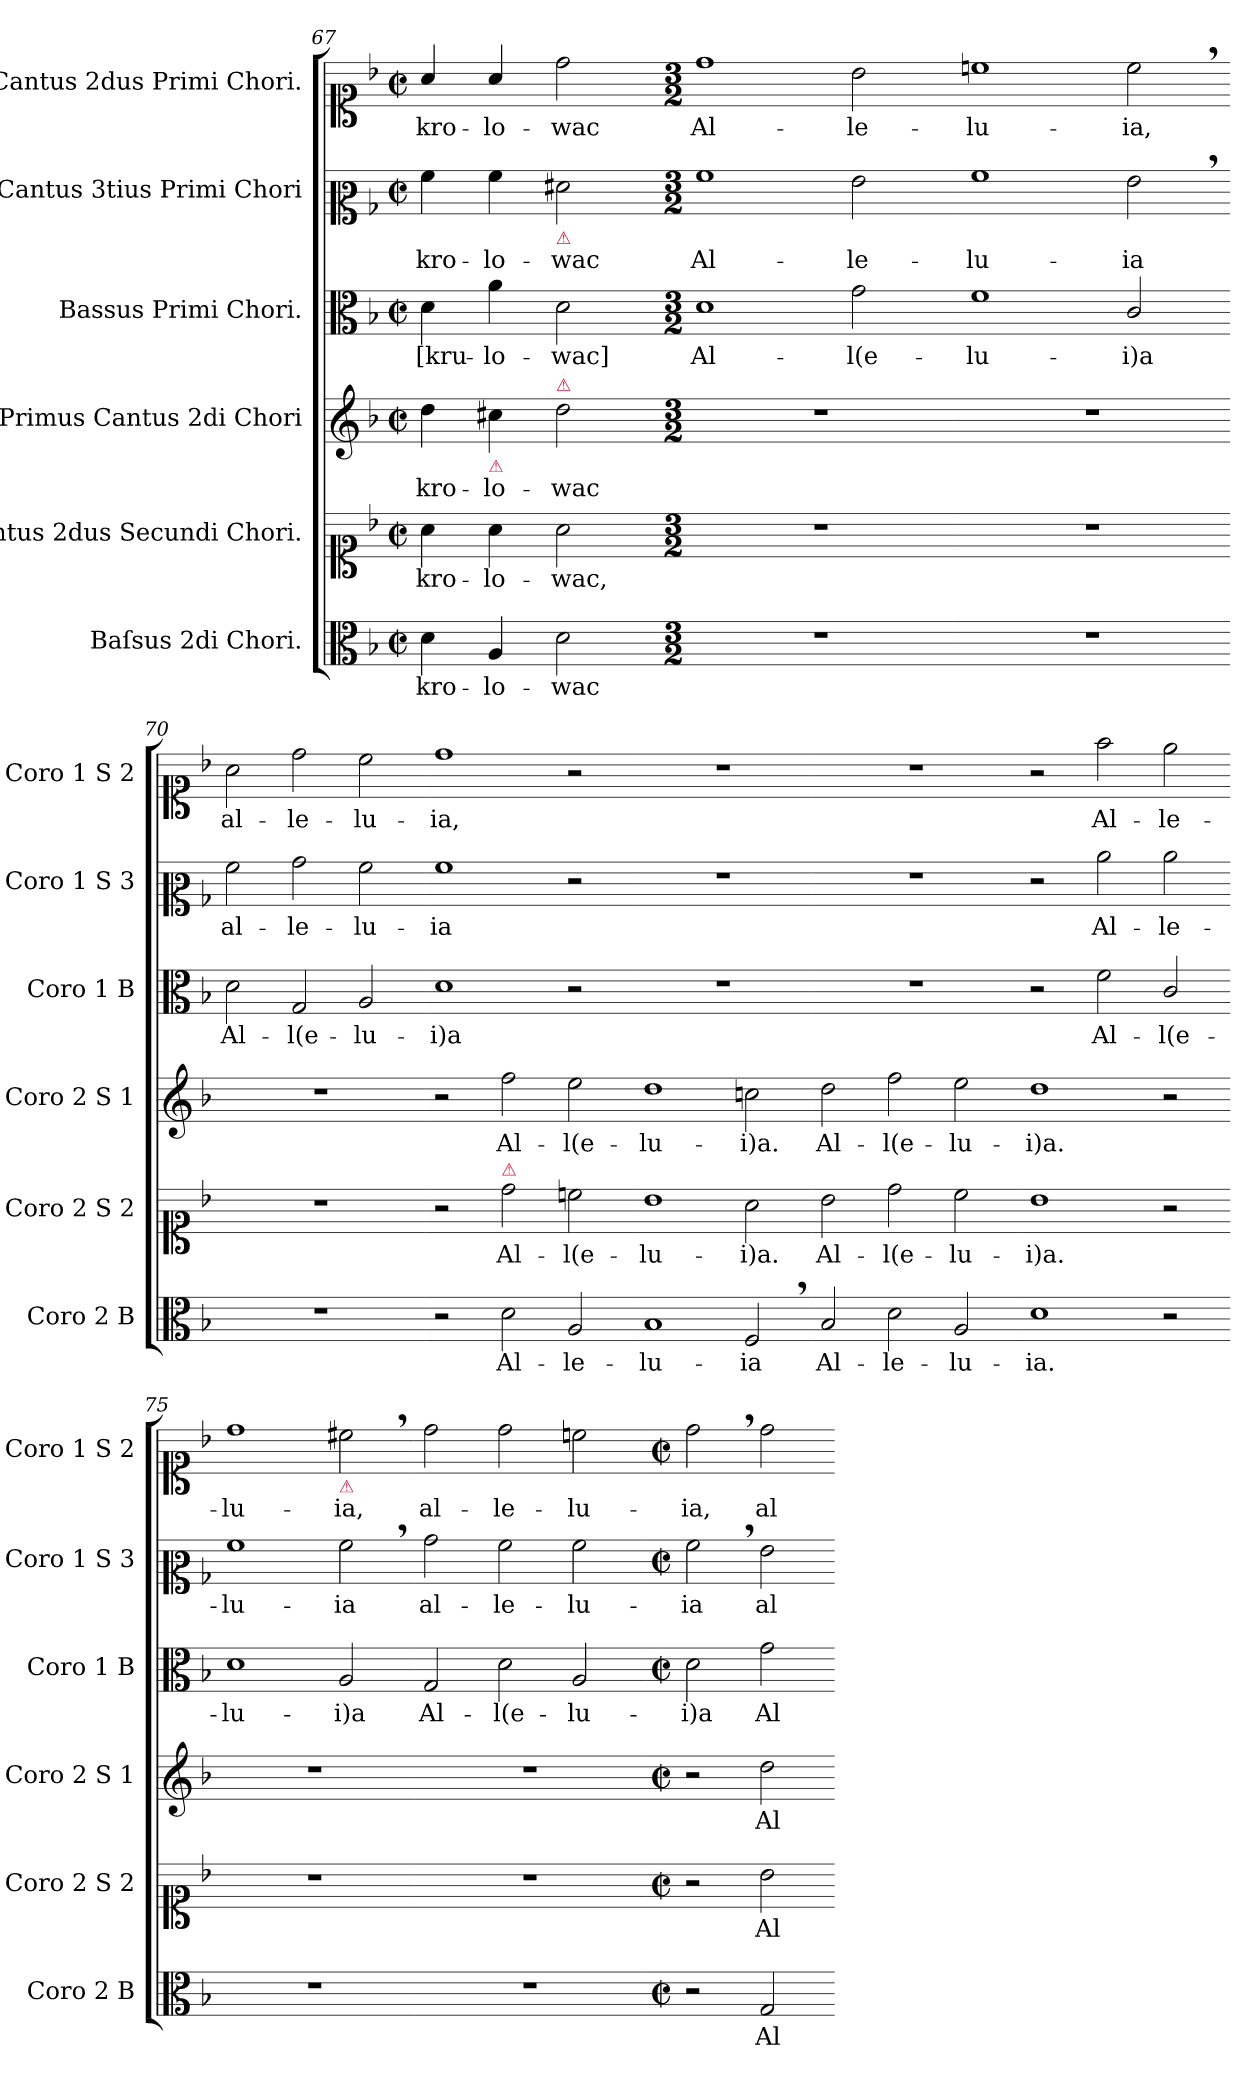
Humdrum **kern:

**kern	**text	**kern	**text	**kern	**text	**kern	**text	**kern	**text	**kern	**text
*part6	*part6	*part5	*part5	*part4	*part4	*part3	*part3	*part2	*part2	*part1	*part1
*staff6	*staff6	*staff5	*staff5	*staff4	*staff4	*staff3	*staff3	*staff2	*staff2	*staff1	*staff1
*I"Baſsus 2di Chori.	*	*I"Cantus 2dus Secundi Chori.	*	*I"Primus Cantus 2di Chori	*	*I"Bassus Primi Chori.	*	*I"Cantus 3tius Primi Chori	*	*I"Cantus 2dus Primi Chori.	*
*I'Coro 2 B	*	*I'Coro 2 S 2	*	*I'Coro 2 S 1	*	*I'Coro 1 B	*	*I'Coro 1 S 3	*	*I'Coro 1 S 2	*
*clefC3	*	*clefC1	*	*clefG2	*	*clefC3	*	*clefC2	*	*clefC1	*
*k[b-]	*	*k[b-]	*	*k[b-]	*	*k[b-]	*	*k[b-]	*	*k[b-]	*
*M2/2	*	*M2/2	*	*M2/2	*	*M2/2	*	*M2/2	*	*M2/2	*
*met(c|)	*	*met(c|)	*	*met(c|)	*	*met(c|)	*	*met(c|)	*	*met(c|)	*
=67	=67	=67	=67	=67	=67	=67	=67	=67	=67	=67	=67
!	!LO:LY:i	!	!LO:LY:i	!	!LO:LY:i	!	!	!	!	!	!
4d\	kro-	4a\	kro-	4dd\	kro-	4d\	[kru-	4a\	kro-	4a/	kro-
!	!	!	!	!LO:TX:b:color=crimson:t=⚠	!	!	!	!	!	!	!
!	!LO:LY:i	!	!LO:LY:i	!	!LO:LY:i	!	!	!	!	!	!
4A/	-lo-	4a\	-lo-	4cc#X\	-lo-	4a\	-lo-	4a\	-lo-	4a/	-lo-
!	!	!	!	!	!	!	!	!LO:TX:b:color=crimson:t=⚠	!	!	!
!	!	!	!	!LO:TX:a:color=crimson:t=⚠	!	!	!	!	!	!	!
!	!LO:LY:i	!	!LO:LY:i	!	!LO:LY:i	!	!	!	!	!	!
2d\	-wac	2a\	-wac,	2dd\	-wac	2d\	-wac]	2f#X\	-wac	2dd\	-wac
=68-	=68-	=68-	=68-	=68-	=68-	=68-	=68-	=68-	=68-	=68-	=68-
*M3/2	*	*M3/2	*	*M3/2	*	*M3/2	*	*M3/2	*	*M3/2	*
1.r	.	1.r	.	1.r	.	1d	Al-	1a	Al-	1dd	Al-
.	.	.	.	.	.	2g\	-l(e-	2g\	-le-	2b-\	-le-
=69-	=69-	=69-	=69-	=69-	=69-	=69-	=69-	=69-	=69-	=69-	=69-
1.r	.	1.r	.	1.r	.	1f	-lu-	1a	-lu-	1ccn	-lu-
.	.	.	.	.	.	2c/	-i)a	2g,<\	-ia	2cc,<\	-ia,
=70-	=70-	=70-	=70-	=70-	=70-	=70-	=70-	=70-	=70-	=70-	=70-
1.r	.	1.r	.	1.r	.	2d\	Al-	2a\	al-	2a\	al-
.	.	.	.	.	.	2G/	-l(e-	2b-\	-le-	2dd\	-le-
.	.	.	.	.	.	2A/	-lu-	2a\	-lu-	2cc\	-lu-
=71-	=71-	=71-	=71-	=71-	=71-	=71-	=71-	=71-	=71-	=71-	=71-
2r	.	2r	.	2r	.	1d	-i)a	1a	-ia	1dd	-ia,
!	!	!LO:TX:a:color=crimson:t=⚠	!	!	!	!	!	!	!	!	!
2d\	Al-	2dd\	Al-	2ff\	Al-	.	.	.	.	.	.
2A/	-le-	2ccn\	-l(e-	2ee\	-l(e-	2r	.	2r	.	2r	.
=72-	=72-	=72-	=72-	=72-	=72-	=72-	=72-	=72-	=72-	=72-	=72-
1B-	-lu-	1b-	-lu-	1dd	-lu-	1.r	.	1.r	.	1.r	.
2F,</	-ia	2a\	-i)a.	2ccn\	-i)a.	.	.	.	.	.	.
=73-	=73-	=73-	=73-	=73-	=73-	=73-	=73-	=73-	=73-	=73-	=73-
2B-/	Al-	2b-\	Al-	2dd\	Al-	1.r	.	1.r	.	1.r	.
2d\	-le-	2dd\	-l(e-	2ff\	-l(e-	.	.	.	.	.	.
2A/	-lu-	2cc\	-lu-	2ee\	-lu-	.	.	.	.	.	.
=74-	=74-	=74-	=74-	=74-	=74-	=74-	=74-	=74-	=74-	=74-	=74-
1d	-ia.	1b-	-i)a.	1dd	-i)a.	2r	.	2r	.	2r	.
.	.	.	.	.	.	2f\	Al-	2cc\	Al-	2ff\	Al-
2r	.	2r	.	2r	.	2c/	-l(e-	2cc\	-le-	2ee\	-le-
=75-	=75-	=75-	=75-	=75-	=75-	=75-	=75-	=75-	=75-	=75-	=75-
1.r	.	1.r	.	1.r	.	1d	-lu-	1a	-lu-	1dd	-lu-
!	!	!	!	!	!	!	!	!	!	!LO:TX:b:color=crimson:t=⚠	!
.	.	.	.	.	.	2A/	-i)a	2a,<\	-ia	2cc#X,<\	-ia,
=76-	=76-	=76-	=76-	=76-	=76-	=76-	=76-	=76-	=76-	=76-	=76-
1.r	.	1.r	.	1.r	.	2G/	Al-	2b-\	al-	2dd\	al-
.	.	.	.	.	.	2d\	-l(e-	2a\	-le-	2dd\	-le-
.	.	.	.	.	.	2A/	-lu-	2a\	-lu-	2ccn\	-lu-
=77-	=77-	=77-	=77-	=77-	=77-	=77-	=77-	=77-	=77-	=77-	=77-
*M2/2	*	*M2/2	*	*M2/2	*	*M2/2	*	*M2/2	*	*M2/2	*
*met(c|)	*	*met(c|)	*	*met(c|)	*	*met(c|)	*	*met(c|)	*	*met(c|)	*
2r	.	2r	.	2r	.	2d\	-i)a	2a,<\	-ia	2dd,<\	-ia,
2G/	Al-	2b-\	Al-	2dd\	Al-	2g\	Al-	2g\	al-	2dd\	al-
=-	=-	=-	=-	=-	=-	=-	=-	=-	=-	=-	=-
*-	*-	*-	*-	*-	*-	*-	*-	*-	*-	*-	*-
